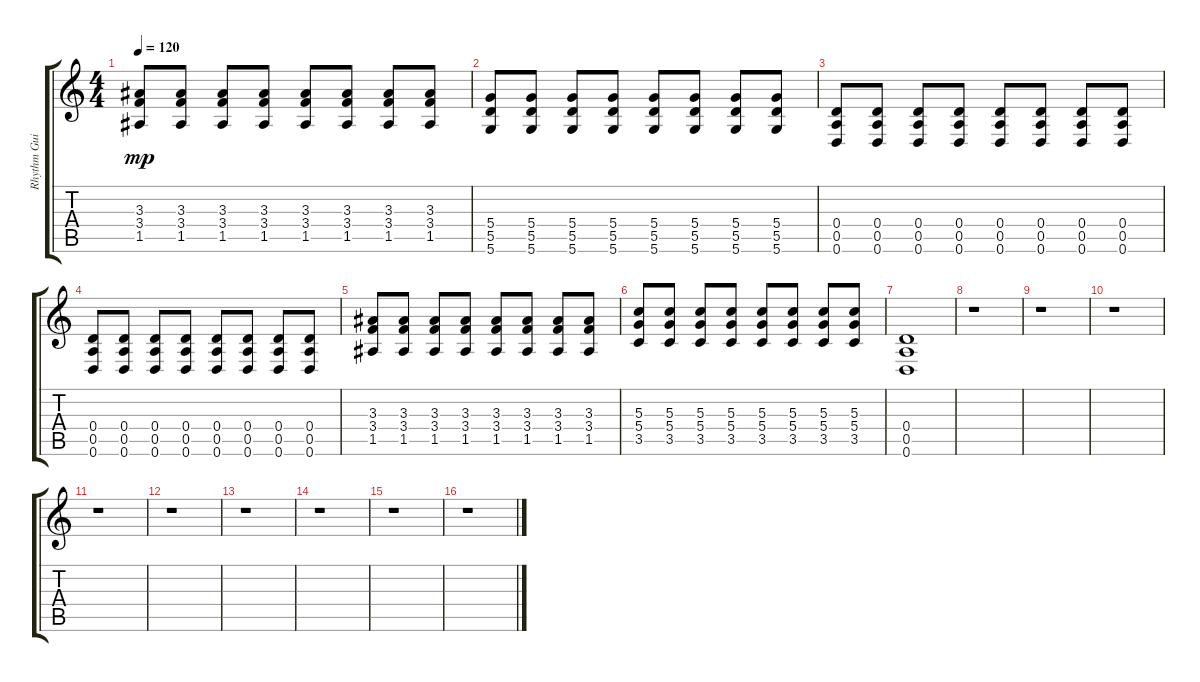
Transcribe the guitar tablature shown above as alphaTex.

\track ("Rhythm Guitar - Sascha Paeth" "Rhythm Gui") {instrument distortionguitar}
\staff {score tabs}
\tuning (E4 B3 G3 D3 A2 D2) {hide}
\ts (4 4)
\tempo 120
\clef g2
\ks c
(3.3 3.4 1.5).8{dy mp} (3.3 3.4 1.5).8 (3.3 3.4 1.5).8 (3.3 3.4 1.5).8 (3.3 3.4 1.5).8 (3.3 3.4 1.5).8 (3.3 3.4 1.5).8 (3.3 3.4 1.5).8 |
(5.4 5.5 5.6).8 (5.4 5.5 5.6).8 (5.4 5.5 5.6).8 (5.4 5.5 5.6).8 (5.4 5.5 5.6).8 (5.4 5.5 5.6).8 (5.4 5.5 5.6).8 (5.4 5.5 5.6).8 |
(0.4 0.5 0.6).8 (0.4 0.5 0.6).8 (0.4 0.5 0.6).8 (0.4 0.5 0.6).8 (0.4 0.5 0.6).8 (0.4 0.5 0.6).8 (0.4 0.5 0.6).8 (0.4 0.5 0.6).8 |
(0.4 0.5 0.6).8 (0.4 0.5 0.6).8 (0.4 0.5 0.6).8 (0.4 0.5 0.6).8 (0.4 0.5 0.6).8 (0.4 0.5 0.6).8 (0.4 0.5 0.6).8 (0.4 0.5 0.6).8 |
(3.3 3.4 1.5).8 (3.3 3.4 1.5).8 (3.3 3.4 1.5).8 (3.3 3.4 1.5).8 (3.3 3.4 1.5).8 (3.3 3.4 1.5).8 (3.3 3.4 1.5).8 (3.3 3.4 1.5).8 |
(5.3 5.4 3.5).8 (5.3 5.4 3.5).8 (5.3 5.4 3.5).8 (5.3 5.4 3.5).8 (5.3 5.4 3.5).8 (5.3 5.4 3.5).8 (5.3 5.4 3.5).8 (5.3 5.4 3.5).8 |
(0.4 0.5 0.6).1 |
r.1 |
r.1 |
r.1 |
r.1 |
r.1 |
r.1 |
r.1 |
r.1 |
r.1
